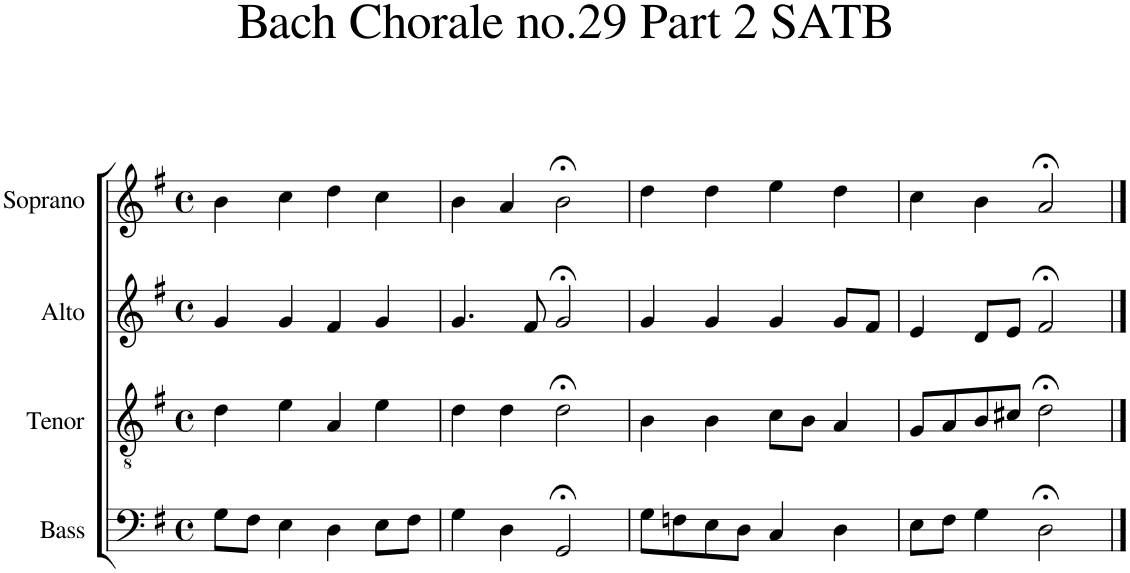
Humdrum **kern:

**kern	**kern	**kern	**kern
*part4	*part3	*part2	*part1
*staff4	*staff3	*staff2	*staff1
*I"Bass	*I"Tenor	*I"Alto	*I"Soprano
*I'B.	*I'T.	*I'A.	*I'S.
*clefF4	*clefGv2	*clefG2	*clefG2
*k[f#]	*k[f#]	*k[f#]	*k[f#]
*M4/4	*M4/4	*M4/4	*M4/4
*met(c)	*met(c)	*met(c)	*met(c)
=1	=1	=1	=1
8G\L	4d\	4g/	4b\
8F#\J	.	.	.
4E\	4e\	4g/	4cc\
4D\	4A/	4f#/	4dd\
8E\L	4e\	4g/	4cc\
8F#\J	.	.	.
=2	=2	=2	=2
4G\	4d\	4.g/	4b\
4D\	4d\	.	4a/
.	.	8f#/	.
2GG;</	2d;<\	2g;</	2b;<\
=3	=3	=3	=3
8G\L	4B\	4g/	4dd\
8Fn\	.	.	.
8E\	4B\	4g/	4dd\
8D\J	.	.	.
4C/	8c\L	4g/	4ee\
.	8B\J	.	.
4D\	4A/	8g/L	4dd\
.	.	8f#/J	.
=4	=4	=4	=4
8E\L	8G/L	4e/	4cc\
8F#\J	8A/	.	.
4G\	8B/	8d/L	4b\
.	8c#X/J	8e/J	.
2D;<\	2d;<\	2f#;</	2a;</
==	==	==	==
*-	*-	*-	*-
